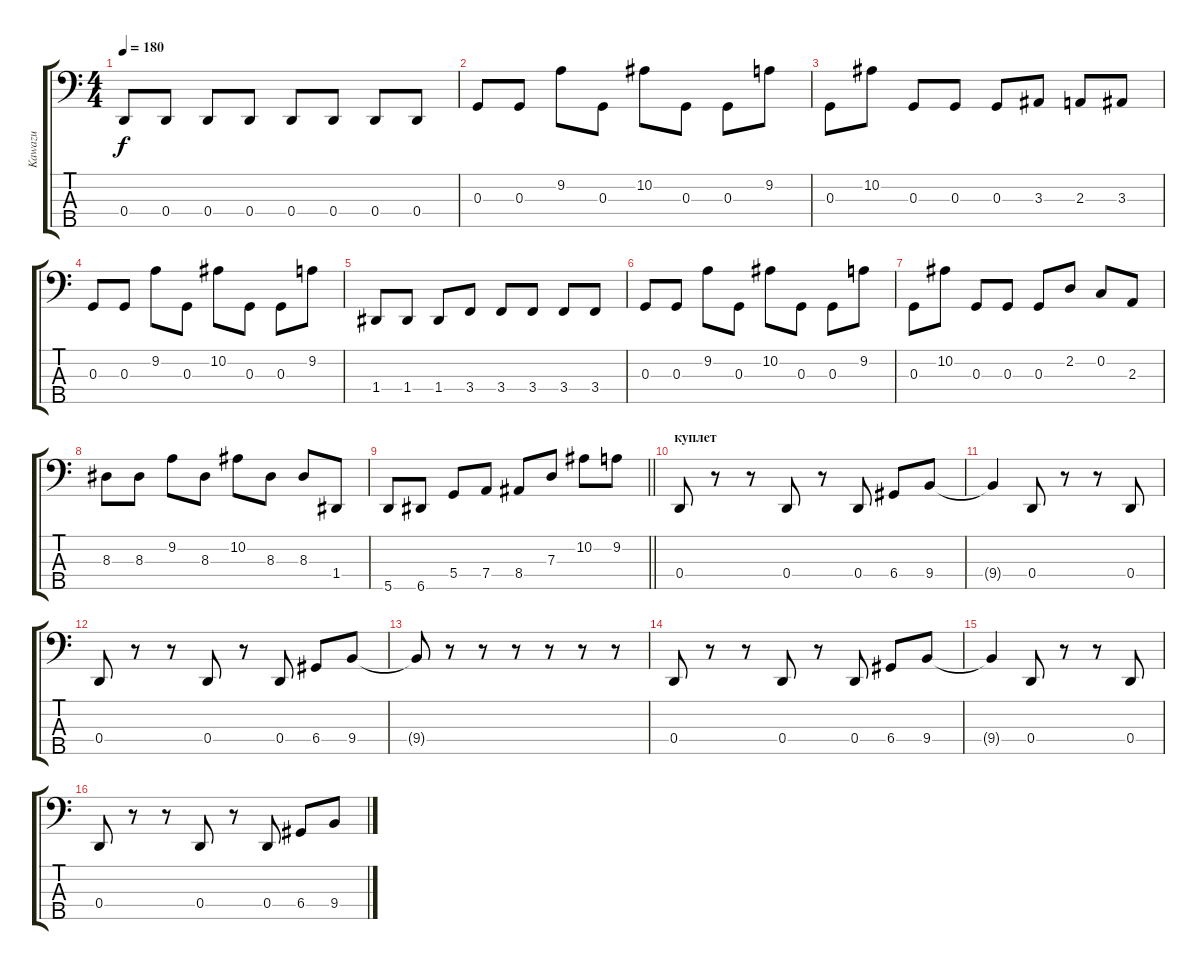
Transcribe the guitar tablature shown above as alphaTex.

\track ("Kawazu" "Kawazu") {instrument electricbasspick}
\staff {score tabs}
\tuning (F2 C2 G1 D1 A0) {hide}
\ts (4 4)
\tempo 180
\clef f4
\ks c
0.4.8{dy f} 0.4.8 0.4.8 0.4.8 0.4.8 0.4.8 0.4.8 0.4.8 |
0.3.8 0.3.8 9.2.8 0.3.8 10.2.8 0.3.8 0.3.8 9.2.8 |
0.3.8 10.2.8 0.3.8 0.3.8 0.3.8 3.3.8 2.3.8 3.3.8 |
0.3.8 0.3.8 9.2.8 0.3.8 10.2.8 0.3.8 0.3.8 9.2.8 |
1.4.8 1.4.8 1.4.8 3.4.8 3.4.8 3.4.8 3.4.8 3.4.8 |
0.3.8 0.3.8 9.2.8 0.3.8 10.2.8 0.3.8 0.3.8 9.2.8 |
0.3.8 10.2.8 0.3.8 0.3.8 0.3.8 2.2.8 0.2.8 2.3.8 |
8.3.8 8.3.8 9.2.8 8.3.8 10.2.8 8.3.8 8.3.8 1.4.8 |
\barLineRight lightlight
5.5.8 6.5.8 5.4.8 7.4.8 8.4.8 7.3.8 10.2.8 9.2.8 |
\section ("" "куплет")
0.4.8 r.8 r.8 0.4.8 r.8 0.4.8 6.4.8 9.4.8 |
9.4{t}.4 0.4.8 r.8 r.8 0.4.8 |
0.4.8 r.8 r.8 0.4.8 r.8 0.4.8 6.4.8 9.4.8 |
9.4{t}.8 r.8 r.8 r.8 r.8 r.8 r.8 |
0.4.8 r.8 r.8 0.4.8 r.8 0.4.8 6.4.8 9.4.8 |
9.4{t}.4 0.4.8 r.8 r.8 0.4.8 |
0.4.8 r.8 r.8 0.4.8 r.8 0.4.8 6.4.8 9.4.8
